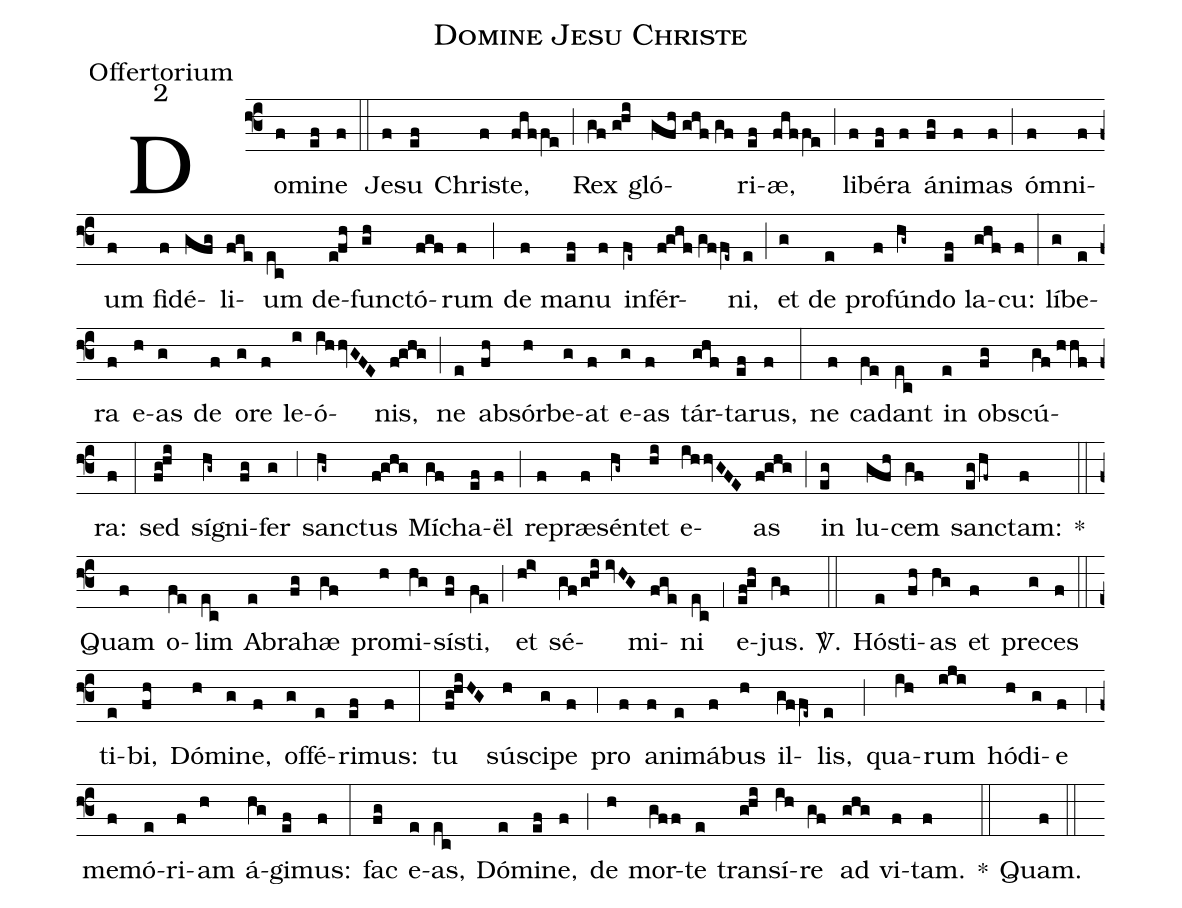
name:Domine Jesu Christe;
office-part:Offertorium;
mode:2;
%%
(f3) Do(f)mi(ef)ne(f) (::) Je(f)su(ef) Chri(f)ste,(fhffe) (;) Rex(gf//g!hi) gló(gfh//ghf//gf)ri(ef)æ,(fhffe) (;) li(f)bé(ef)ra(f) á(fg)ni(f)mas(f) (;) ó(f)mni(f)um(f) fi(f)dé(gfg)li(fge)um(ec) de(e!fh)fun(gh)ctó(fgf)rum(f) (;) de(f) ma(ef)nu(f) in(fe~)fér(f!ghf//gffe~)ni,(e) (;) et(g) de(e) pro(f)fún(hg~)do(ef) la(ghf)cu:(f) (:) lí(g)be(e)ra(f) e(h)as(g) de(f) o(g)re(f) le(i)ó(ihhvGFE)nis,(f!ghg) (;) ne(e) ab(fh)sór(h)be(g)at(f) e(g)as(f) tár(ghf)ta(ef)rus,(f) (:) ne(f) ca(fe)dant(ec) in(e) ob(fg)scú(gf//hhf)ra:(f) (:) sed(fg!hi) sí(hg~)gni(fg)fer(g) (;3) san(hg~)ctus(f!ghg) Mí(gf)cha(ef)ël(f) (;) re(f)præ(f)sén(hg~)tet(hi) e(ihhvGFE)as(f!ghg) (;) in(eg) lu(gfh)cem(gf) san(eg/hf~)ctam:(f) *(::) Quam(f) o(fe)lim(ec) A(e)bra(fg)hæ(gf) pro(h)mi(hg)sí(fg)sti,(fe) (;) et(hi>) sé(gf/g!hi//ivHG)mi(fge)ni(ec) (;1) e(ef!gh)jus.(gf) <sp>V/</sp>.(::) Hó(e)sti(fh)as(hg) et(f) pre(g)ces(f) (::) ti(e)bi,(fh) Dó(h)mi(g)ne,(f) of(g)fé(e)ri(ef)mus:(f) (:) tu(fg!hiHG) sú(h)sci(g)pe(f) (;4) pro(f) a(f)ni(e)má(f)bus(h) il(gffe~)lis,(e) (;) qua(ih)rum(iji) hó(h)di(g)e(f) (;4) me(f)mó(e)ri(f)am(h) á(hg)gi(ef)mus:(f) (:) fac(fg) e(e)as,(ec) Dó(e)mi(ef)ne,(f) (;) de(h) mor(gff)te(e) tran(g!hi)sí(ih)re(gf) ad(ghg) vi(f)tam.(f) *(::) Quam.(f) (::)
